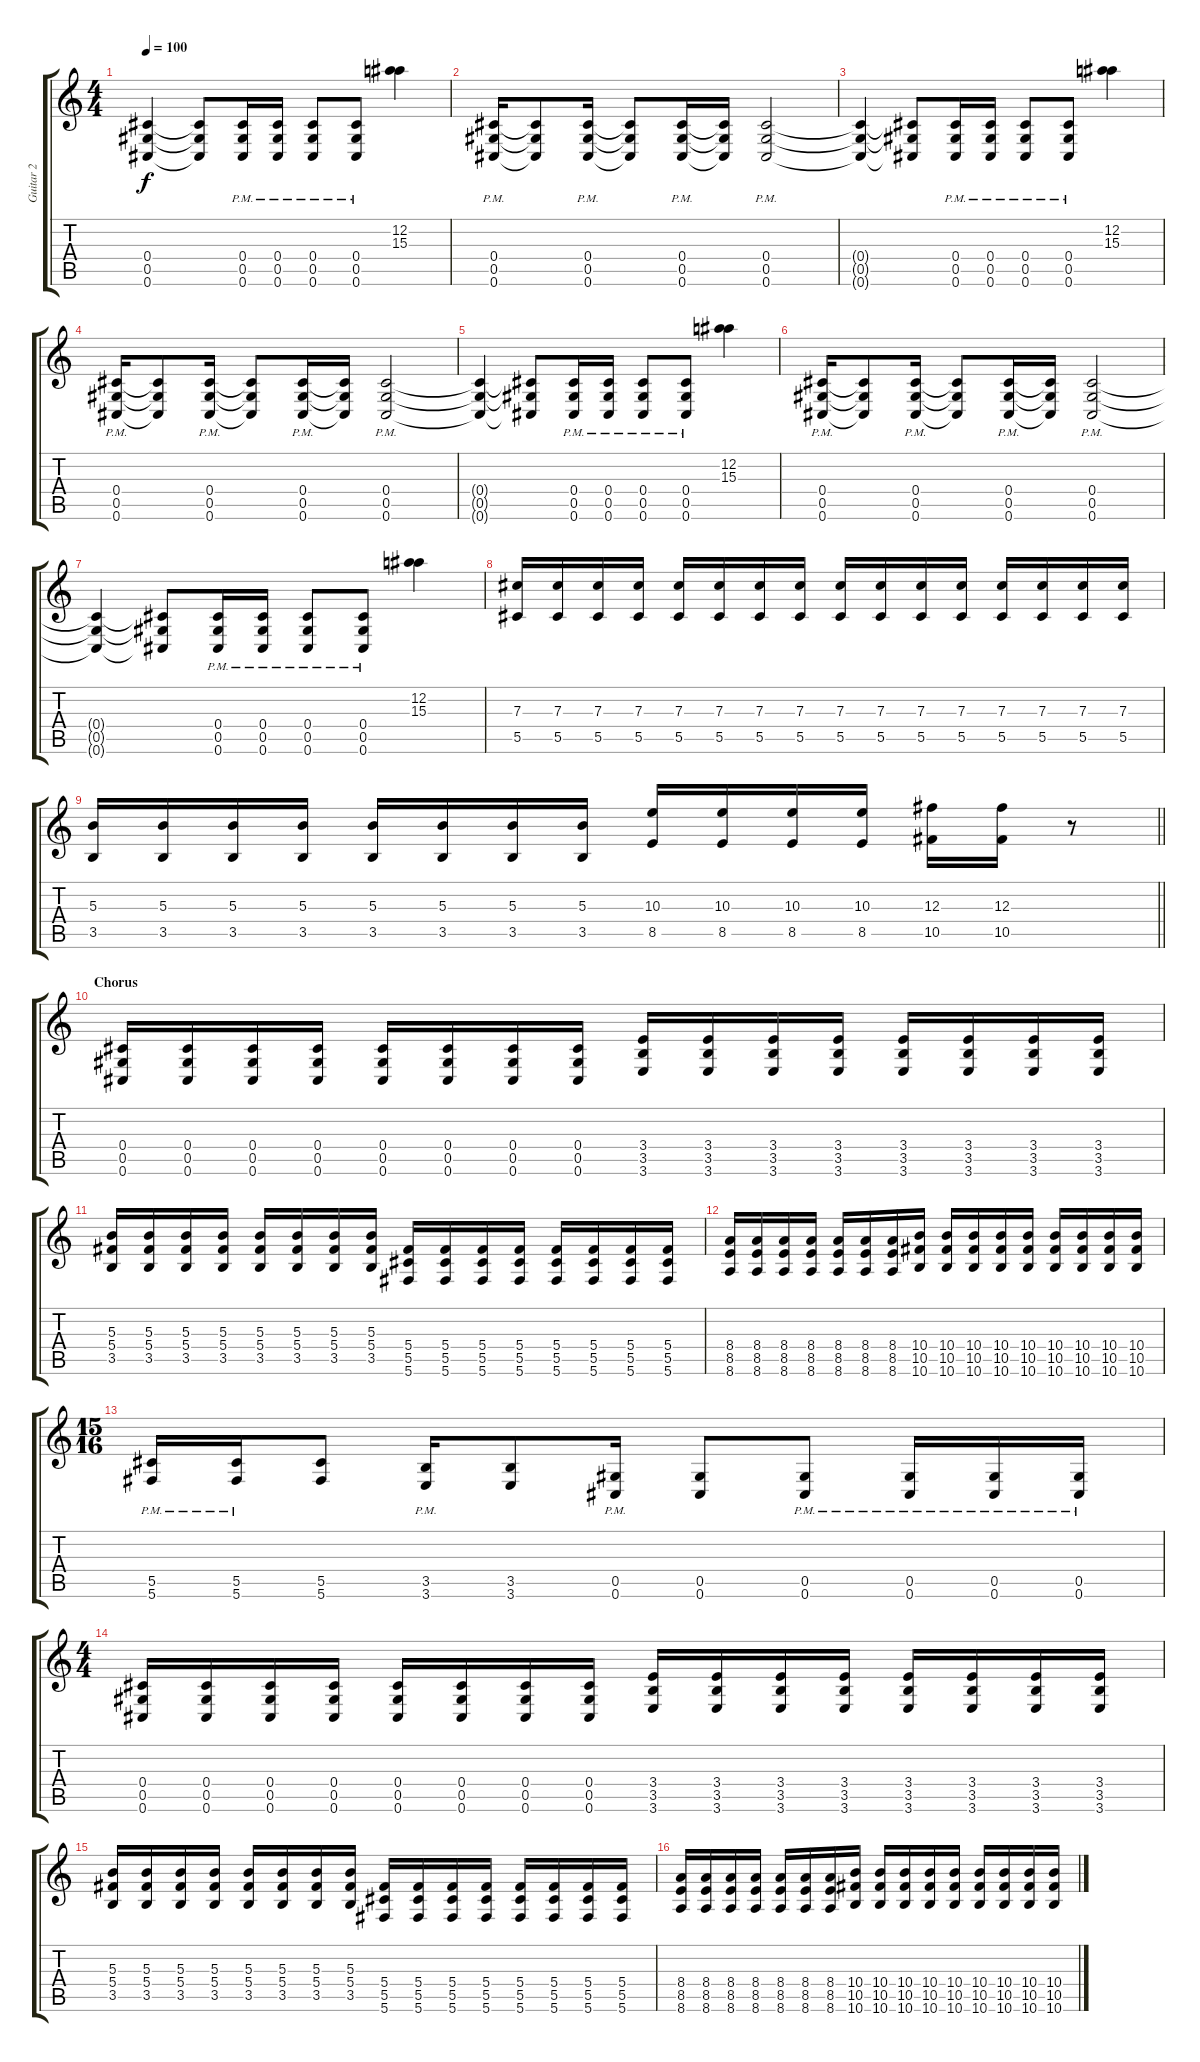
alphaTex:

\track ("Guitar 2" "Guitar 2") {instrument distortionguitar}
\staff {score tabs}
\tuning (Eb4 Bb3 Gb3 Db3 Ab2 Db2) {hide}
\ts (4 4)
\tempo 100
\clef g2
\ks c
(0.4{t} 0.5{t} 0.6{t}).4{dy f} (0.4{t} 0.5{t} 0.6{t}).8 (0.4{pm} 0.5{pm} 0.6{pm}).16 (0.4{pm} 0.5{pm} 0.6{pm}).16 (0.4{pm} 0.5{pm} 0.6{pm}).8 (0.4{pm} 0.5{pm} 0.6{pm}).8 (12.2 15.3).4 |
(0.4{pm} 0.5{pm} 0.6{pm}).16 (0.4{t} 0.5{t} 0.6{t}).8 (0.4{pm} 0.5{pm} 0.6{pm}).16 (0.4{t} 0.5{t} 0.6{t}).8 (0.4{pm} 0.5{pm} 0.6{pm}).16 (0.4{t} 0.5{t} 0.6{t}).16 (0.4{pm} 0.5{pm} 0.6{pm}).2 |
(0.4{t} 0.5{t} 0.6{t}).4 (0.4{t} 0.5{t} 0.6{t}).8 (0.4{pm} 0.5{pm} 0.6{pm}).16 (0.4{pm} 0.5{pm} 0.6{pm}).16 (0.4{pm} 0.5{pm} 0.6{pm}).8 (0.4{pm} 0.5{pm} 0.6{pm}).8 (12.2 15.3).4 |
(0.4{pm} 0.5{pm} 0.6{pm}).16 (0.4{t} 0.5{t} 0.6{t}).8 (0.4{pm} 0.5{pm} 0.6{pm}).16 (0.4{t} 0.5{t} 0.6{t}).8 (0.4{pm} 0.5{pm} 0.6{pm}).16 (0.4{t} 0.5{t} 0.6{t}).16 (0.4{pm} 0.5{pm} 0.6{pm}).2 |
(0.4{t} 0.5{t} 0.6{t}).4 (0.4{t} 0.5{t} 0.6{t}).8 (0.4{pm} 0.5{pm} 0.6{pm}).16 (0.4{pm} 0.5{pm} 0.6{pm}).16 (0.4{pm} 0.5{pm} 0.6{pm}).8 (0.4{pm} 0.5{pm} 0.6{pm}).8 (12.2 15.3).4 |
(0.4{pm} 0.5{pm} 0.6{pm}).16 (0.4{t} 0.5{t} 0.6{t}).8 (0.4{pm} 0.5{pm} 0.6{pm}).16 (0.4{t} 0.5{t} 0.6{t}).8 (0.4{pm} 0.5{pm} 0.6{pm}).16 (0.4{t} 0.5{t} 0.6{t}).16 (0.4{pm} 0.5{pm} 0.6{pm}).2 |
(0.4{t} 0.5{t} 0.6{t}).4 (0.4{t} 0.5{t} 0.6{t}).8 (0.4{pm} 0.5{pm} 0.6{pm}).16 (0.4{pm} 0.5{pm} 0.6{pm}).16 (0.4{pm} 0.5{pm} 0.6{pm}).8 (0.4{pm} 0.5{pm} 0.6{pm}).8 (12.2 15.3).4 |
(7.3 5.5).16 (7.3 5.5).16 (7.3 5.5).16 (7.3 5.5).16 (7.3 5.5).16 (7.3 5.5).16 (7.3 5.5).16 (7.3 5.5).16 (7.3 5.5).16 (7.3 5.5).16 (7.3 5.5).16 (7.3 5.5).16 (7.3 5.5).16 (7.3 5.5).16 (7.3 5.5).16 (7.3 5.5).16 |
\barLineRight lightlight
(5.3 3.5).16 (5.3 3.5).16 (5.3 3.5).16 (5.3 3.5).16 (5.3 3.5).16 (5.3 3.5).16 (5.3 3.5).16 (5.3 3.5).16 (10.3 8.5).16 (10.3 8.5).16 (10.3 8.5).16 (10.3 8.5).16 (12.3 10.5).16 (12.3 10.5).16 r.8 |
\section ("" "Chorus")
(0.4 0.5 0.6).16 (0.4 0.5 0.6).16 (0.4 0.5 0.6).16 (0.4 0.5 0.6).16 (0.4 0.5 0.6).16 (0.4 0.5 0.6).16 (0.4 0.5 0.6).16 (0.4 0.5 0.6).16 (3.4 3.5 3.6).16 (3.4 3.5 3.6).16 (3.4 3.5 3.6).16 (3.4 3.5 3.6).16 (3.4 3.5 3.6).16 (3.4 3.5 3.6).16 (3.4 3.5 3.6).16 (3.4 3.5 3.6).16 |
(5.3 5.4 3.5).16 (5.3 5.4 3.5).16 (5.3 5.4 3.5).16 (5.3 5.4 3.5).16 (5.3 5.4 3.5).16 (5.3 5.4 3.5).16 (5.3 5.4 3.5).16 (5.3 5.4 3.5).16 (5.4 5.5 5.6).16 (5.4 5.5 5.6).16 (5.4 5.5 5.6).16 (5.4 5.5 5.6).16 (5.4 5.5 5.6).16 (5.4 5.5 5.6).16 (5.4 5.5 5.6).16 (5.4 5.5 5.6).16 |
(8.4 8.5 8.6).16 (8.4 8.5 8.6).16 (8.4 8.5 8.6).16 (8.4 8.5 8.6).16 (8.4 8.5 8.6).16 (8.4 8.5 8.6).16 (8.4 8.5 8.6).16 (10.4 10.5 10.6).16 (10.4 10.5 10.6).16 (10.4 10.5 10.6).16 (10.4 10.5 10.6).16 (10.4 10.5 10.6).16 (10.4 10.5 10.6).16 (10.4 10.5 10.6).16 (10.4 10.5 10.6).16 (10.4 10.5 10.6).16 |
\ts (15 16)
(5.5{pm} 5.6{pm}).16 (5.5{pm} 5.6).16 (5.5 5.6).8 (3.5{pm} 3.6{pm}).16 (3.5 3.6).8 (0.5{pm} 0.6{pm}).16 (0.5 0.6).8 (0.5{pm} 0.6{pm}).8 (0.5{pm} 0.6{pm}).16 (0.5{pm} 0.6{pm}).16 (0.5{pm} 0.6{pm}).16 |
\ts (4 4)
(0.4 0.5 0.6).16 (0.4 0.5 0.6).16 (0.4 0.5 0.6).16 (0.4 0.5 0.6).16 (0.4 0.5 0.6).16 (0.4 0.5 0.6).16 (0.4 0.5 0.6).16 (0.4 0.5 0.6).16 (3.4 3.5 3.6).16 (3.4 3.5 3.6).16 (3.4 3.5 3.6).16 (3.4 3.5 3.6).16 (3.4 3.5 3.6).16 (3.4 3.5 3.6).16 (3.4 3.5 3.6).16 (3.4 3.5 3.6).16 |
(5.3 5.4 3.5).16 (5.3 5.4 3.5).16 (5.3 5.4 3.5).16 (5.3 5.4 3.5).16 (5.3 5.4 3.5).16 (5.3 5.4 3.5).16 (5.3 5.4 3.5).16 (5.3 5.4 3.5).16 (5.4 5.5 5.6).16 (5.4 5.5 5.6).16 (5.4 5.5 5.6).16 (5.4 5.5 5.6).16 (5.4 5.5 5.6).16 (5.4 5.5 5.6).16 (5.4 5.5 5.6).16 (5.4 5.5 5.6).16 |
(8.4 8.5 8.6).16 (8.4 8.5 8.6).16 (8.4 8.5 8.6).16 (8.4 8.5 8.6).16 (8.4 8.5 8.6).16 (8.4 8.5 8.6).16 (8.4 8.5 8.6).16 (10.4 10.5 10.6).16 (10.4 10.5 10.6).16 (10.4 10.5 10.6).16 (10.4 10.5 10.6).16 (10.4 10.5 10.6).16 (10.4 10.5 10.6).16 (10.4 10.5 10.6).16 (10.4 10.5 10.6).16 (10.4 10.5 10.6).16
